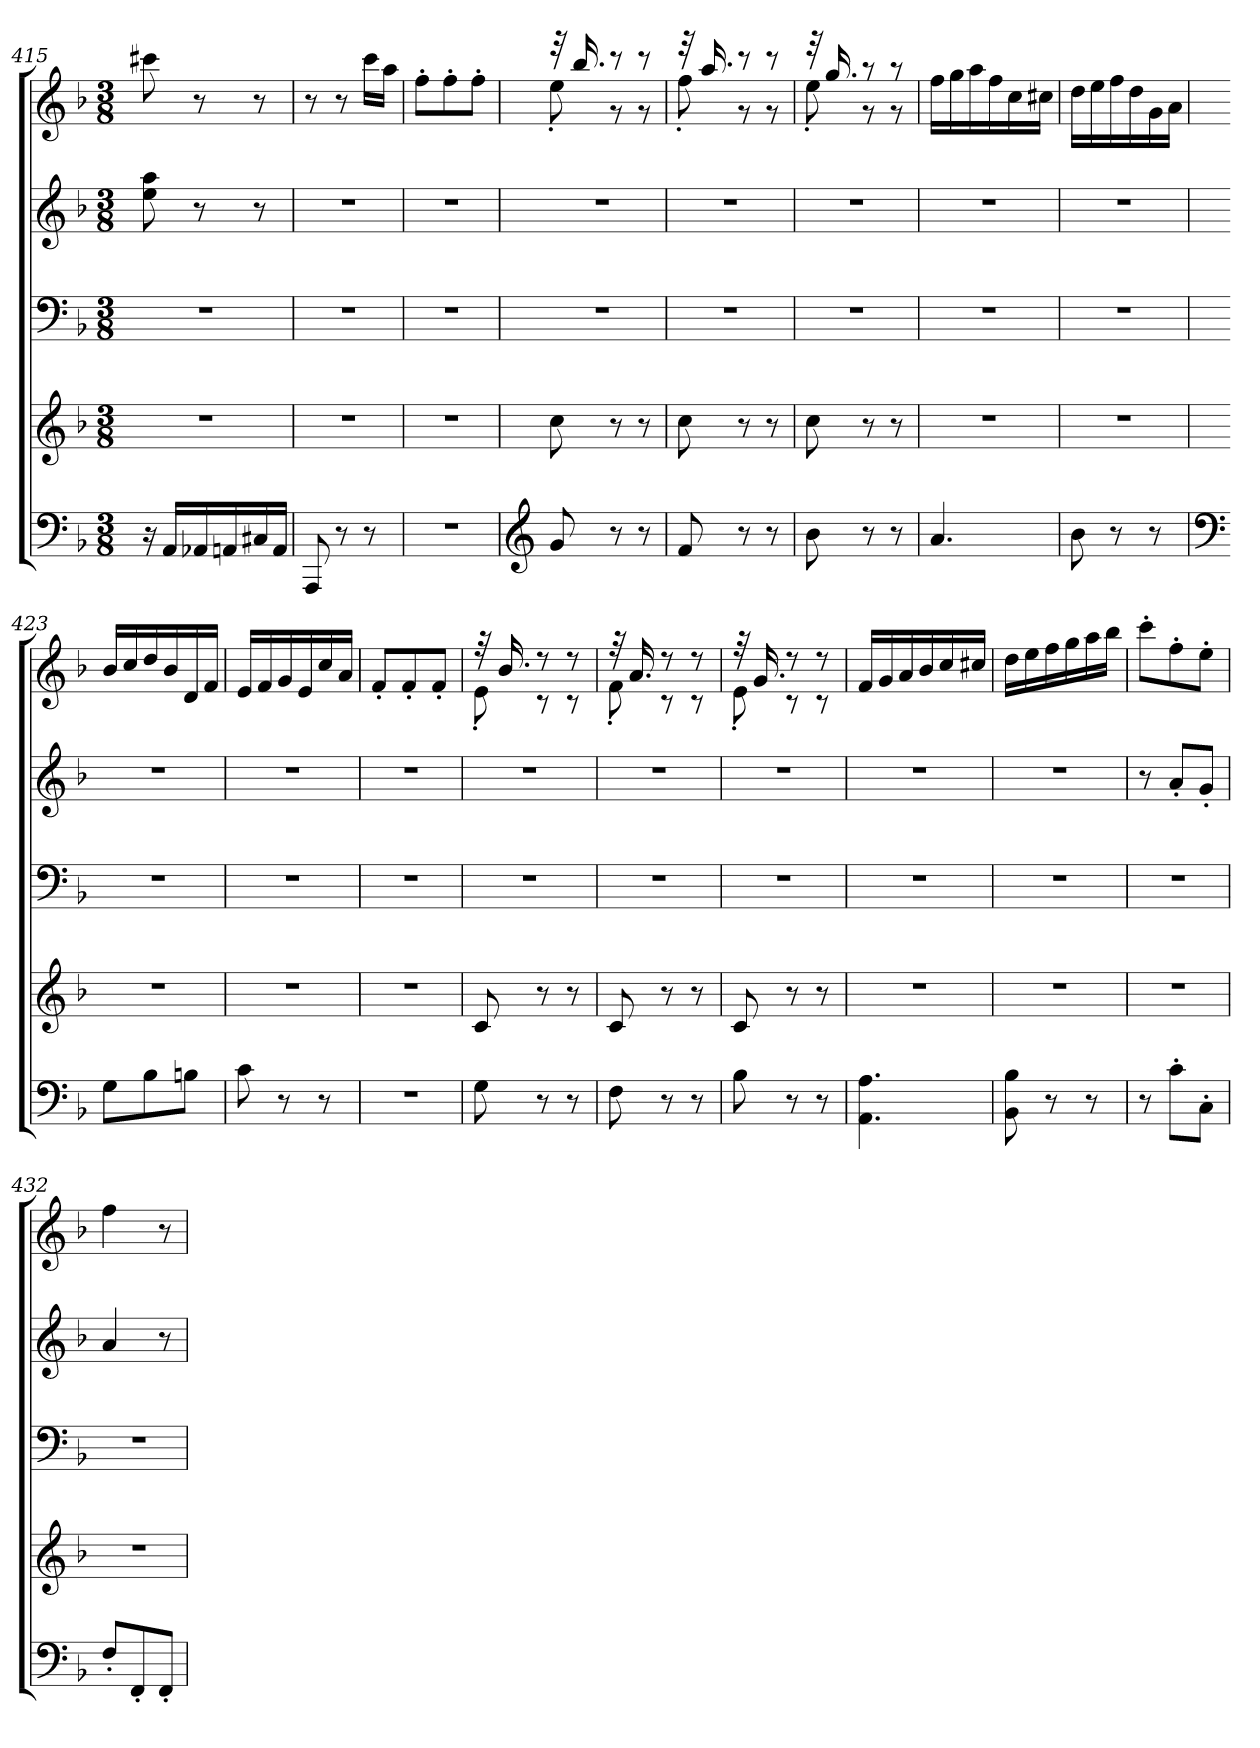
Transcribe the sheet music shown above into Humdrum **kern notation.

**kern	**kern	**kern	**kern	**kern
*part5	*part4	*part3	*part2	*part1
*staff5	*staff4	*staff3	*staff2	*staff1
*clefF4	*clefG2	*clefF4	*clefG2	*clefG2
*k[b-]	*k[b-]	*k[b-]	*k[b-]	*k[b-]
*M3/8	*M3/8	*M3/8	*M3/8	*M3/8
*MM149	*MM149	*MM149	*MM149	*MM149
=415	=415	=415	=415	=415
16r	4.r	4.r	8ee\ 8aa\	8ccc#X\
16AA/LL	.	.	.	.
16AA-X/	.	.	8r	8r
16AAn/	.	.	.	.
16C#X/	.	.	8r	8r
16AA/JJ	.	.	.	.
=416	=416	=416	=416	=416
*	*	*	*	*MM120
8AAA/	4.r	4.r	4.r	8r
8r	.	.	.	8r
*	*	*	*	*MM150
8r	.	.	.	16ccc\LL
.	.	.	.	16aa\JJ
=417	=417	=417	=417	=417
4.r	4.r	4.r	4.r	8ff'\L
.	.	.	.	8ff'\
.	.	.	.	8ff'\J
!!LO:LB:g=z
=418	=418	=418	=418	=418
*clefG2	*	*	*	*
*	*	*	*	*^
8g/	8cc\	4.r	4.r	32r	8ee'\
.	.	.	.	16.bb-/	.
8r	8r	.	.	8r	8r
8r	8r	.	.	8r	8r
=419	=419	=419	=419	=419	=419
8f/	8cc\	4.r	4.r	32r	8ff'\
.	.	.	.	16.aa/	.
8r	8r	.	.	8r	8r
8r	8r	.	.	8r	8r
=420	=420	=420	=420	=420	=420
8b-\	8cc\	4.r	4.r	32r	8ee'\
.	.	.	.	16.gg/	.
8r	8r	.	.	8r	8r
8r	8r	.	.	8r	8r
*	*	*	*	*v	*v
=421	=421	=421	=421	=421
*	*	*	*	*MM150
4.a/	4.r	4.r	4.r	16ff\LL
.	.	.	.	16gg\
.	.	.	.	16aa\
.	.	.	.	16ff\
.	.	.	.	16cc\
.	.	.	.	16cc#X\JJ
=422	=422	=422	=422	=422
8b-\	4.r	4.r	4.r	16dd\LL
.	.	.	.	16ee\
8r	.	.	.	16ff\
.	.	.	.	16dd\
8r	.	.	.	16g\
.	.	.	.	16a\JJ
=423	=423	=423	=423	=423
*clefF4	*	*	*	*
8G\L	4.r	4.r	4.r	16b-/LL
.	.	.	.	16cc/
8B-\	.	.	.	16dd/
.	.	.	.	16b-/
8Bn\J	.	.	.	16d/
.	.	.	.	16f/JJ
!!LO:PB:g=z
=424	=424	=424	=424	=424
8c\	4.r	4.r	4.r	16e/LL
.	.	.	.	16f/
8r	.	.	.	16g/
.	.	.	.	16e/
8r	.	.	.	16cc/
.	.	.	.	16a/JJ
=425	=425	=425	=425	=425
4.r	4.r	4.r	4.r	8f'/L
.	.	.	.	8f'/
.	.	.	.	8f'/J
=426	=426	=426	=426	=426
*	*	*	*	*^
8G\	8c/	4.r	4.r	32r	8e'\
.	.	.	.	16.b-/	.
8r	8r	.	.	8r	8r
8r	8r	.	.	8r	8r
=427	=427	=427	=427	=427	=427
8F\	8c/	4.r	4.r	32r	8f'\
.	.	.	.	16.a/	.
8r	8r	.	.	8r	8r
8r	8r	.	.	8r	8r
=428	=428	=428	=428	=428	=428
8B-\	8c/	4.r	4.r	32r	8e'\
.	.	.	.	16.g/	.
8r	8r	.	.	8r	8r
8r	8r	.	.	8r	8r
*	*	*	*	*v	*v
=429	=429	=429	=429	=429
*	*	*	*	*MM150
4.AA\ 4.A\	4.r	4.r	4.r	16f/LL
.	.	.	.	16g/
.	.	.	.	16a/
.	.	.	.	16b-/
.	.	.	.	16cc/
.	.	.	.	16cc#X/JJ
=430	=430	=430	=430	=430
8BB-\ 8B-\	4.r	4.r	4.r	16dd\LL
.	.	.	.	16ee\
8r	.	.	.	16ff\
.	.	.	.	16gg\
8r	.	.	.	16aa\
.	.	.	.	16bb-\JJ
!!LO:LB:g=z
=431	=431	=431	=431	=431
8r	4.r	4.r	8r	8ccc'\L
*	*	*	*	*MM150
8c'\L	.	.	8a'/L	8ff'\
8C'\J	.	.	8g'/J	8ee'\J
=432	=432	=432	=432	=432
8F'/L	4.r	4.r	4a/	4ff\
8FF'/	.	.	.	.
8FF'/J	.	.	8r	8r
=	=	=	=	=
*-	*-	*-	*-	*-
